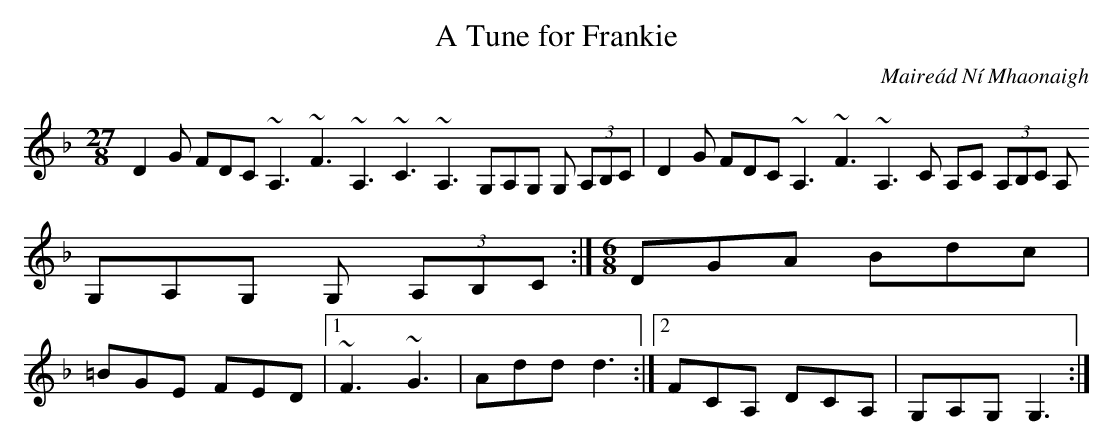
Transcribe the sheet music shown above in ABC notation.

X:1
T:Tune for Frankie, A
C:Maireád Ní Mhaonaigh
E:10
M:27/8
L:1/8
K:GDor
D2G FDC ~A,3 ~F3 ~A,3 ~C3 ~A,3 G,A,G, G, (3A,B,C|D2G FDC ~A,3 ~F3 ~A,3 C
A,C  (3A,B,C A, G,A,G, G, (3A,B,C:|
M:6/8
DGA Bdc|=BGE FED|1 ~F3 ~G3|Add d3:|2 FCA, DCA,|G,A,G, G,3:|!
